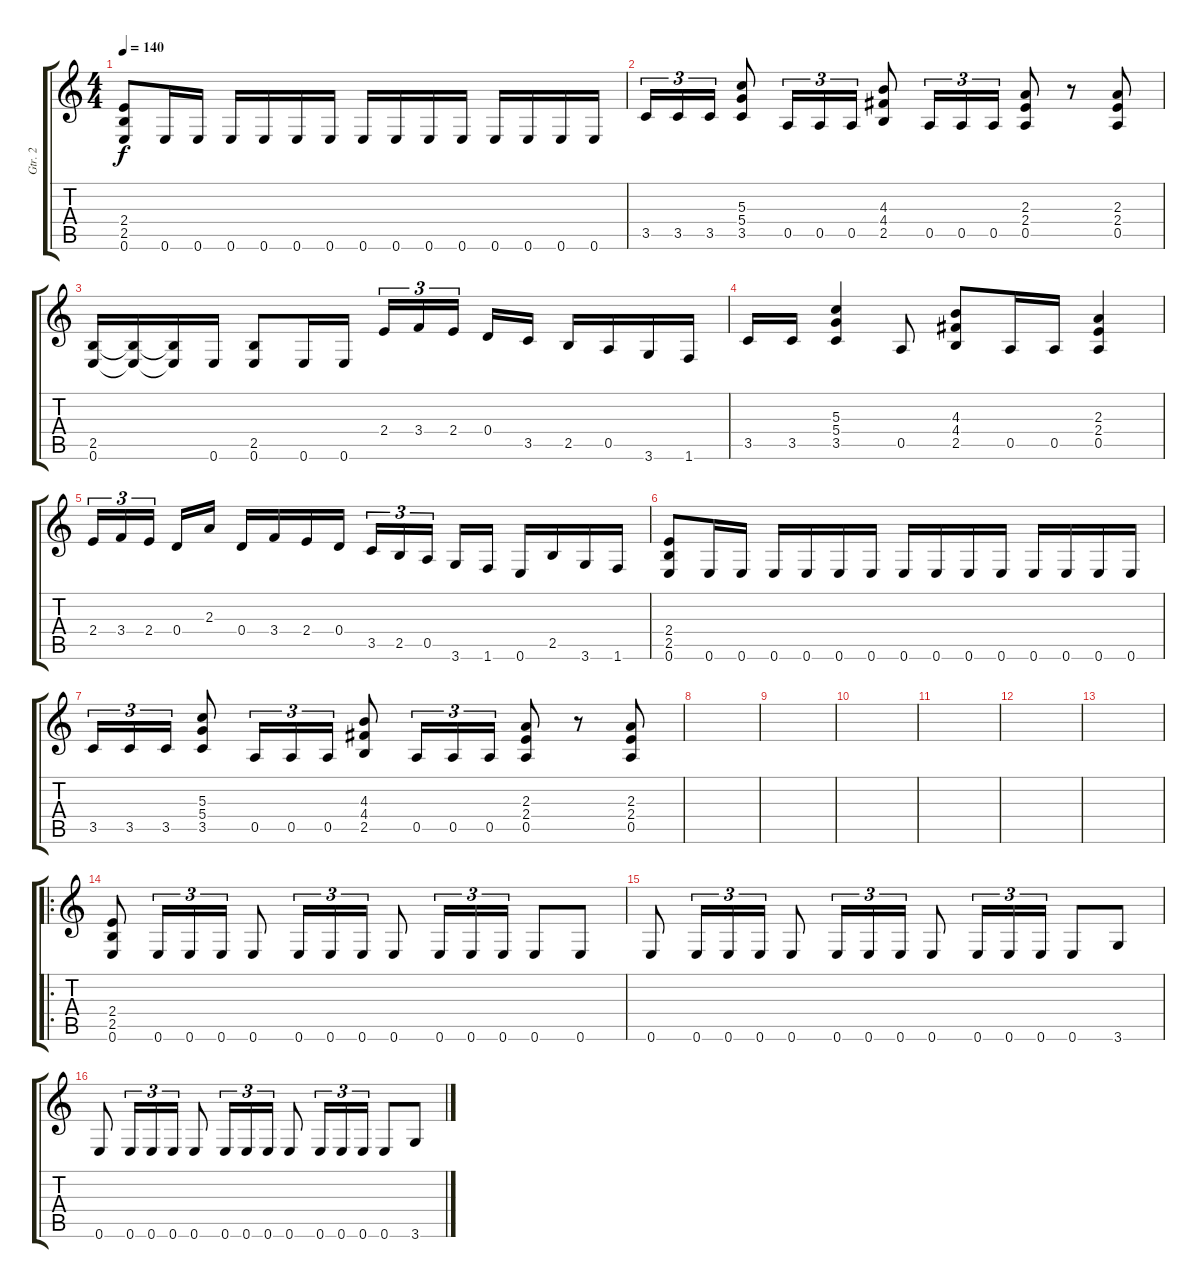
\track ("Gtr. 2" "Gtr. 2") {instrument distortionguitar}
\staff {score tabs}
\tuning (E4 B3 G3 D3 A2 E2) {hide}
\ts (4 4)
\tempo 140
\clef g2
\ks c
(2.4 2.5 0.6).8{dy f} 0.6.16 0.6.16 0.6.16 0.6.16 0.6.16 0.6.16 0.6.16 0.6.16 0.6.16 0.6.16 0.6.16 0.6.16 0.6.16 0.6.16 |
3.5.16{tu (3 2)} 3.5.16{tu (3 2)} 3.5.16{tu (3 2)} (5.3 5.4 3.5).8 0.5.16{tu (3 2)} 0.5.16{tu (3 2)} 0.5.16{tu (3 2)} (4.3 4.4 2.5).8 0.5.16{tu (3 2)} 0.5.16{tu (3 2)} 0.5.16{tu (3 2)} (2.3 2.4 0.5).8 r.8 (2.3 2.4 0.5).8 |
(2.5 0.6).16 (2.5{t} 0.6{t}).16 (2.5{t} 0.6{t}).16 0.6.16 (2.5 0.6).8 0.6.16 0.6.16 2.4.16{tu (3 2)} 3.4.16{tu (3 2)} 2.4.16{tu (3 2)} 0.4.16 3.5.16 2.5.16 0.5.16 3.6.16 1.6.16 |
3.5.16 3.5.16 (5.3 5.4 3.5).4 0.5.8 (4.3 4.4 2.5).8 0.5.16 0.5.16 (2.3 2.4 0.5).4 |
2.4.16{tu (3 2)} 3.4.16{tu (3 2)} 2.4.16{tu (3 2)} 0.4.16 2.3.16 0.4.16 3.4.16 2.4.16 0.4.16 3.5.16{tu (3 2)} 2.5.16{tu (3 2)} 0.5.16{tu (3 2)} 3.6.16 1.6.16 0.6.16 2.5.16 3.6.16 1.6.16 |
(2.4 2.5 0.6).8 0.6.16 0.6.16 0.6.16 0.6.16 0.6.16 0.6.16 0.6.16 0.6.16 0.6.16 0.6.16 0.6.16 0.6.16 0.6.16 0.6.16 |
3.5.16{tu (3 2)} 3.5.16{tu (3 2)} 3.5.16{tu (3 2)} (5.3 5.4 3.5).8 0.5.16{tu (3 2)} 0.5.16{tu (3 2)} 0.5.16{tu (3 2)} (4.3 4.4 2.5).8 0.5.16{tu (3 2)} 0.5.16{tu (3 2)} 0.5.16{tu (3 2)} (2.3 2.4 0.5).8 r.8 (2.3 2.4 0.5).8 |
|
|
|
|
|
|
\ro
(2.4 2.5 0.6).8 0.6.16{tu (3 2)} 0.6.16{tu (3 2)} 0.6.16{tu (3 2)} 0.6.8 0.6.16{tu (3 2)} 0.6.16{tu (3 2)} 0.6.16{tu (3 2)} 0.6.8 0.6.16{tu (3 2)} 0.6.16{tu (3 2)} 0.6.16{tu (3 2)} 0.6.8 0.6.8 |
0.6.8 0.6.16{tu (3 2)} 0.6.16{tu (3 2)} 0.6.16{tu (3 2)} 0.6.8 0.6.16{tu (3 2)} 0.6.16{tu (3 2)} 0.6.16{tu (3 2)} 0.6.8 0.6.16{tu (3 2)} 0.6.16{tu (3 2)} 0.6.16{tu (3 2)} 0.6.8 3.6.8 |
0.6.8 0.6.16{tu (3 2)} 0.6.16{tu (3 2)} 0.6.16{tu (3 2)} 0.6.8 0.6.16{tu (3 2)} 0.6.16{tu (3 2)} 0.6.16{tu (3 2)} 0.6.8 0.6.16{tu (3 2)} 0.6.16{tu (3 2)} 0.6.16{tu (3 2)} 0.6.8 3.6.8
